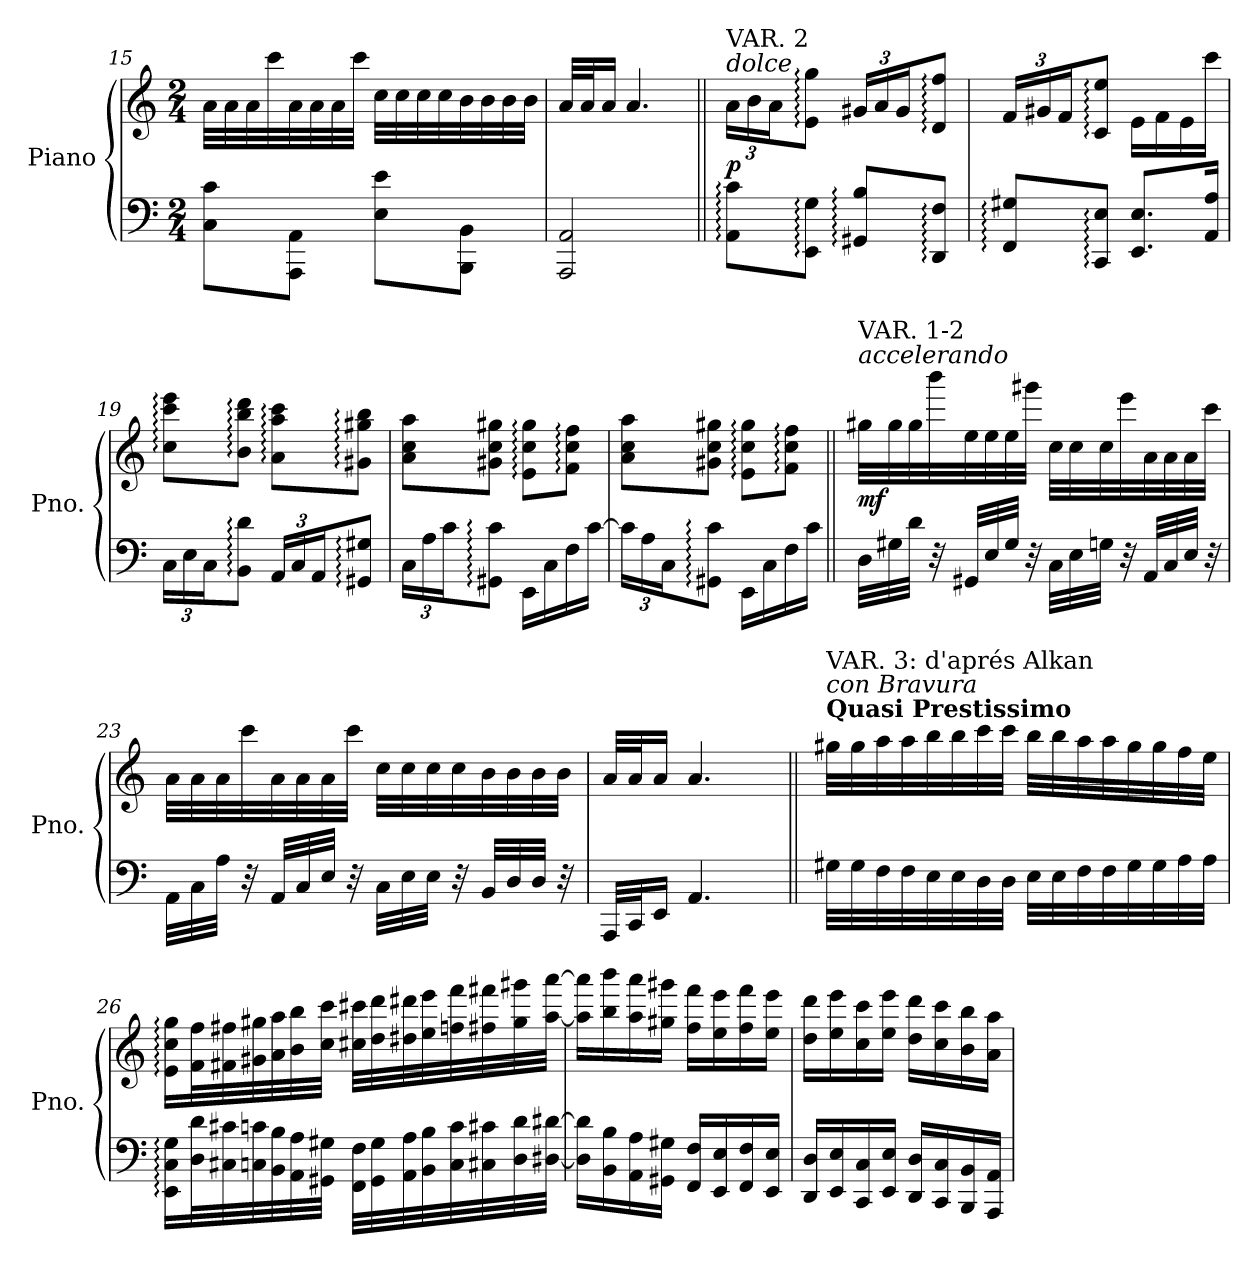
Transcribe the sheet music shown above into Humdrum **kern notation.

**kern	**kern	**dynam
*part1	*part1	*part1
*staff2	*staff1	*staff1/2
*I"Piano	*	*
*I'Pno.	*	*
*clefF4	*clefG2	*
*k[]	*k[]	*
*M2/4	*M2/4	*
=15	=15	=15
8C\ 8c\L	32a\LLL	.
.	32a\	.
.	32a\	.
.	32ccc\	.
8AAA\ 8AA\J	32a\	.
.	32a\	.
.	32a\	.
.	32ccc\JJJ	.
8E\ 8e\L	32cc\LLL	.
.	32cc\	.
.	32cc\	.
.	32cc\	.
8BBB\ 8BB\J	32b\	.
.	32b\	.
.	32b\	.
.	32b\JJJ	.
!!LO:LB:g=z
=16	=16	=16
2AAA/ 2AA/	32a/LLL	.
.	32a/J	.
.	16a/JJ	.
.	4.a/	.
=17||	=17||	=17||
*	*Xbrackettup	*
!	!LO:TX:a:i:t=dolce	!
!	!LO:TX:a:t=VAR. 2	!
!	!	!LO:DY:a=2
8AA\: 8c\:L	24a\LL	p
.	24b\	.
.	24a\J	.
8EE\: 8G\:J	8e\: 8gg\:J	.
8GG#X/: 8B/:L	24g#X/LL	.
.	24a/	.
.	24g#/J	.
8DD/: 8F/:J	8d/: 8ff/:J	.
=18	=18	=18
8FF/: 8G#X/:L	24f/LL	.
.	24g#X/	.
.	24f/J	.
8CC/: 8E/:J	8c/: 8ee/:J	.
8.EE/ 8.E/L	16e\LL	.
.	16f\	.
.	16e\	.
16AA/ 16A/Jk	16ccc\JJ	.
!!LO:LB:g=z
=19	=19	=19
*Xbrackettup	*	*
24C\LL	8cc\: 8ccc\: 8eee\:L	.
24E\	.	.
24C\J	.	.
8BB\: 8d\:J	8b\: 8bb\: 8ddd\:J	.
24AA/LL	8a\: 8aa\: 8ccc\:L	.
24C/	.	.
24AA/J	.	.
8GG#X/: 8G#X/:J	8g#X\: 8gg#X\: 8bb\:J	.
=20	=20	=20
24C\LL	8a\ 8cc\ 8aa\L	.
24A\	.	.
24c\J	.	.
8GG#X\: 8c\:J	8g#X\ 8cc\ 8gg#X\J	.
16EE\LL	8e\: 8cc\: 8gg#\:L	.
16C\	.	.
16F\	8f\: 8cc\: 8ff\:J	.
[16c\JJ	.	.
=21	=21	=21
24c\LL]	8a\ 8cc\ 8aa\L	.
24A\	.	.
24C\J	.	.
8GG#X\: 8c\:J	8g#X\ 8cc\ 8gg#X\J	.
16EE\LL	8e\: 8cc\: 8gg#\:L	.
16C\	.	.
16F\	8f\: 8cc\: 8ff\:J	.
16c\JJ	.	.
!!LO:LB:g=z
=22||	=22||	=22||
!	!LO:TX:a:i:t=accelerando	!
!	!LO:TX:a:t=VAR. 1-2	!
!	!	!LO:DY:b
32D\LLL	32gg#X\LLL	mf
32G#X\	32gg#\	.
32d\JJJ	32gg#\	.
32r	32bbb\	.
*	*MM52	*
32GG#X/LLL	32ee\	.
32E/	32ee\	.
32G#/JJJ	32ee\	.
32r	32ggg#X\JJJ	.
32C\LLL	32cc\LLL	.
32E\	32cc\	.
32Gn\JJJ	32cc\	.
32r	32eee\	.
*	*MM54	*
32AA/LLL	32a\	.
32C/	32a\	.
32E/JJJ	32a\	.
32r	32ccc\JJJ	.
=23	=23	=23
*	*MM56	*
32AA\LLL	32a\LLL	.
32C\	32a\	.
32A\JJJ	32a\	.
32r	32ccc\	.
*	*MM60	*
32AA/LLL	32a\	.
32C/	32a\	.
32E/JJJ	32a\	.
32r	32ccc\JJJ	.
32C\LLL	32cc\LLL	.
32E\	32cc\	.
32E\JJJ	32cc\	.
32r	32cc\	.
32BB/LLL	32b\	.
32D/	32b\	.
32D/JJJ	32b\	.
32r	32b\JJJ	.
=24	=24	=24
32AAA/LLL	32a/LLL	.
32CC/J	32a/J	.
16EE/JJ	16a/JJ	.
4.AA/	4.a/	.
!!LO:PB:g=z
=25||	=25||	=25||
*	*MM70	*
!	!LO:TX:a:B:t=Quasi Prestissimo	!
!	!LO:TX:a:i:t=con Bravura	!
!	!LO:TX:a:t=VAR. 3&colon; d'aprés Alkan	!
32G#X\LLL	32gg#X\LLL	.
32G#\	32gg#\	.
32F\	32aa\	.
32F\	32aa\	.
32E\	32bb\	.
32E\	32bb\	.
32D\	32ccc\	.
32D\JJJ	32ccc\JJJ	.
32E\LLL	32bb\LLL	.
32E\	32bb\	.
32F\	32aa\	.
32F\	32aa\	.
32G#\	32gg#\	.
32G#\	32gg#\	.
32A\	32ff\	.
32A\JJJ	32ee\JJJ	.
=26	=26	=26
16EE\: 16C\: 16G\:LL	16e\: 16cc\: 16gg\:LL	.
32D\ 32d\L	32f\ 32ff\L	.
32C#X\ 32c#X\	32f#X\ 32ff#X\	.
32Cn\ 32cn\	32g#X\ 32gg#X\	.
32BB\ 32B\	32a\ 32aa\	.
32AA\ 32A\	32b\ 32bb\	.
32GG#X\ 32G#X\JJJ	32cc\ 32ccc\JJJ	.
32FF\ 32F\LLL	32cc#X\ 32ccc#X\LLL	.
32GG#\ 32G#\	32dd\ 32ddd\	.
32AA\ 32A\	32dd#X\ 32ddd#X\	.
32BB\ 32B\	32ee\ 32eee\	.
32C\ 32c\	32ffn\ 32fff\	.
32C#X\ 32c#X\	32ff#X\ 32fff#X\	.
32D\ 32d\	32gg#\ 32ggg#X\	.
[32D#X\ [32d#X\JJJ	[32aa\ [32aaa\JJJ	.
!!LO:LB:g=z
=27	=27	=27
16D#\] 16d#\]LL	16aa\] 16aaa\]LL	.
16BB\ 16B\	16bb\ 16bbb\	.
16AA\ 16A\	16aa\ 16aaa\	.
16GG#X\ 16G#X\JJ	16gg#X\ 16ggg#X\JJ	.
16FF/ 16F/LL	16ff\ 16fff\LL	.
16EE/ 16E/	16ee\ 16eee\	.
16FF/ 16F/	16ff\ 16fff\	.
16EE/ 16E/JJ	16ee\ 16eee\JJ	.
=28	=28	=28
16DD/ 16D/LL	16dd\ 16ddd\LL	.
16EE/ 16E/	16ee\ 16eee\	.
16CC/ 16C/	16cc\ 16ccc\	.
16EE/ 16E/JJ	16ee\ 16eee\JJ	.
16DD/ 16D/LL	16dd\ 16ddd\LL	.
16CC/ 16C/	16cc\ 16ccc\	.
16BBB/ 16BB/	16b\ 16bb\	.
16AAA/ 16AA/JJ	16a\ 16aa\JJ	.
=	=	=
*-	*-	*-
